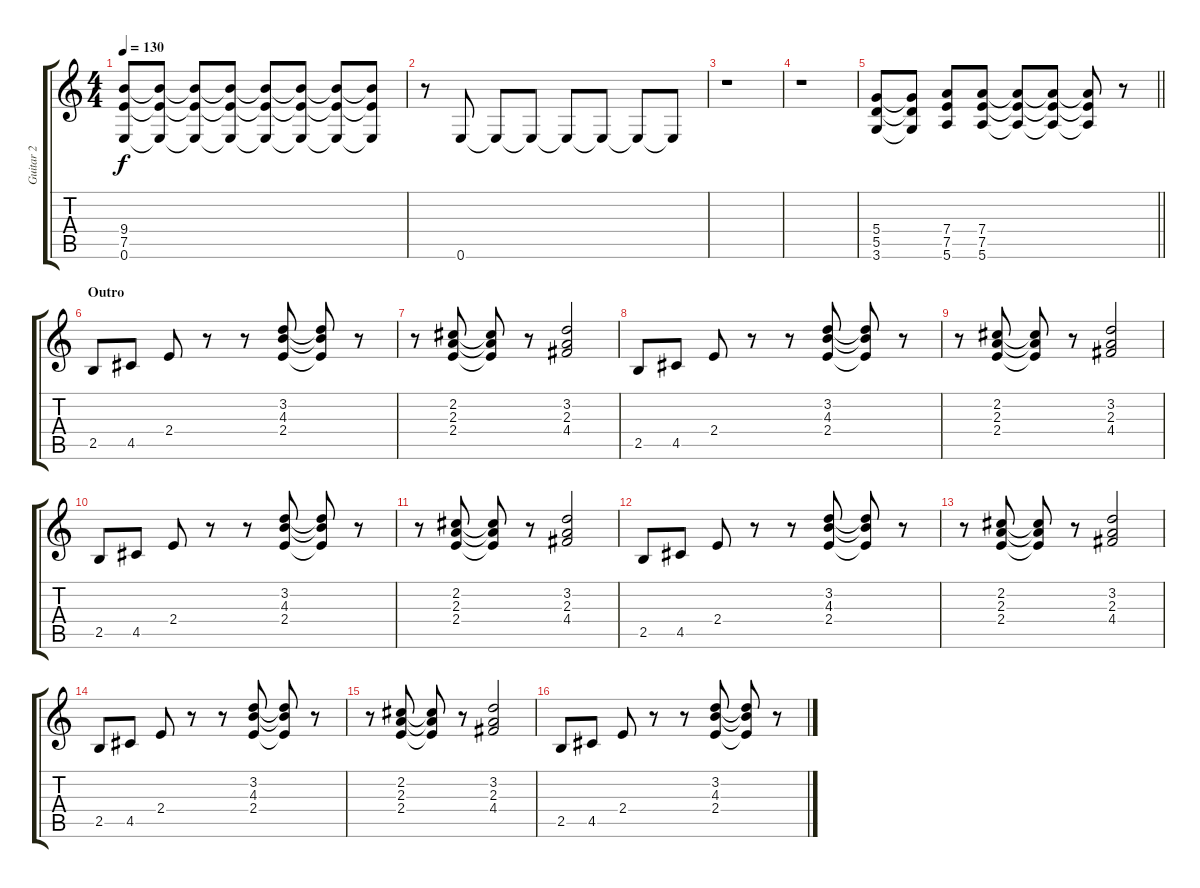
\track ("Guitar 2" "Guitar 2") {instrument distortionguitar}
\staff {score tabs}
\tuning (E4 B3 G3 D3 A2 E2) {hide}
\ts (4 4)
\tempo 130
\clef g2
\ks c
(9.4 7.5 0.6).8{dy f} (9.4{t} 7.5{t} 0.6{t}).8 (9.4{t} 7.5{t} 0.6{t}).8 (9.4{t} 7.5{t} 0.6{t}).8 (9.4{t} 7.5{t} 0.6{t}).8 (9.4{t} 7.5{t} 0.6{t}).8 (9.4{t} 7.5{t} 0.6{t}).8 (9.4{t} 7.5{t} 0.6{t}).8 |
r.8 0.6.8 0.6{t}.8 0.6{t}.8 0.6{t}.8 0.6{t}.8 0.6{t}.8 0.6{t}.8 |
r.1 |
r.1 |
\barLineRight lightlight
(5.4 5.5 3.6).8 (5.4{t} 5.5{t} 3.6{t}).8 (7.4 7.5 5.6).8 (7.4 7.5 5.6).8 (7.4{t} 7.5{t} 5.6{t}).8 (7.4{t} 7.5{t} 5.6{t}).8 (7.4{t} 7.5{t} 5.6{t}).8 r.8 |
\section ("" "Outro")
2.5.8 4.5.8 2.4.8 r.8 r.8 (3.2 4.3 2.4).8 (3.2{t} 4.3{t} 2.4{t}).8 r.8 |
r.8 (2.2 2.3 2.4).8 (2.2{t} 2.3{t} 2.4{t}).8 r.8 (3.2 2.3 4.4).2 |
2.5.8 4.5.8 2.4.8 r.8 r.8 (3.2 4.3 2.4).8 (3.2{t} 4.3{t} 2.4{t}).8 r.8 |
r.8 (2.2 2.3 2.4).8 (2.2{t} 2.3{t} 2.4{t}).8 r.8 (3.2 2.3 4.4).2 |
2.5.8 4.5.8 2.4.8 r.8 r.8 (3.2 4.3 2.4).8 (3.2{t} 4.3{t} 2.4{t}).8 r.8 |
r.8 (2.2 2.3 2.4).8 (2.2{t} 2.3{t} 2.4{t}).8 r.8 (3.2 2.3 4.4).2 |
2.5.8 4.5.8 2.4.8 r.8 r.8 (3.2 4.3 2.4).8 (3.2{t} 4.3{t} 2.4{t}).8 r.8 |
r.8 (2.2 2.3 2.4).8 (2.2{t} 2.3{t} 2.4{t}).8 r.8 (3.2 2.3 4.4).2 |
2.5.8 4.5.8 2.4.8 r.8 r.8 (3.2 4.3 2.4).8 (3.2{t} 4.3{t} 2.4{t}).8 r.8 |
r.8 (2.2 2.3 2.4).8 (2.2{t} 2.3{t} 2.4{t}).8 r.8 (3.2 2.3 4.4).2 |
2.5.8 4.5.8 2.4.8 r.8 r.8 (3.2 4.3 2.4).8 (3.2{t} 4.3{t} 2.4{t}).8 r.8
